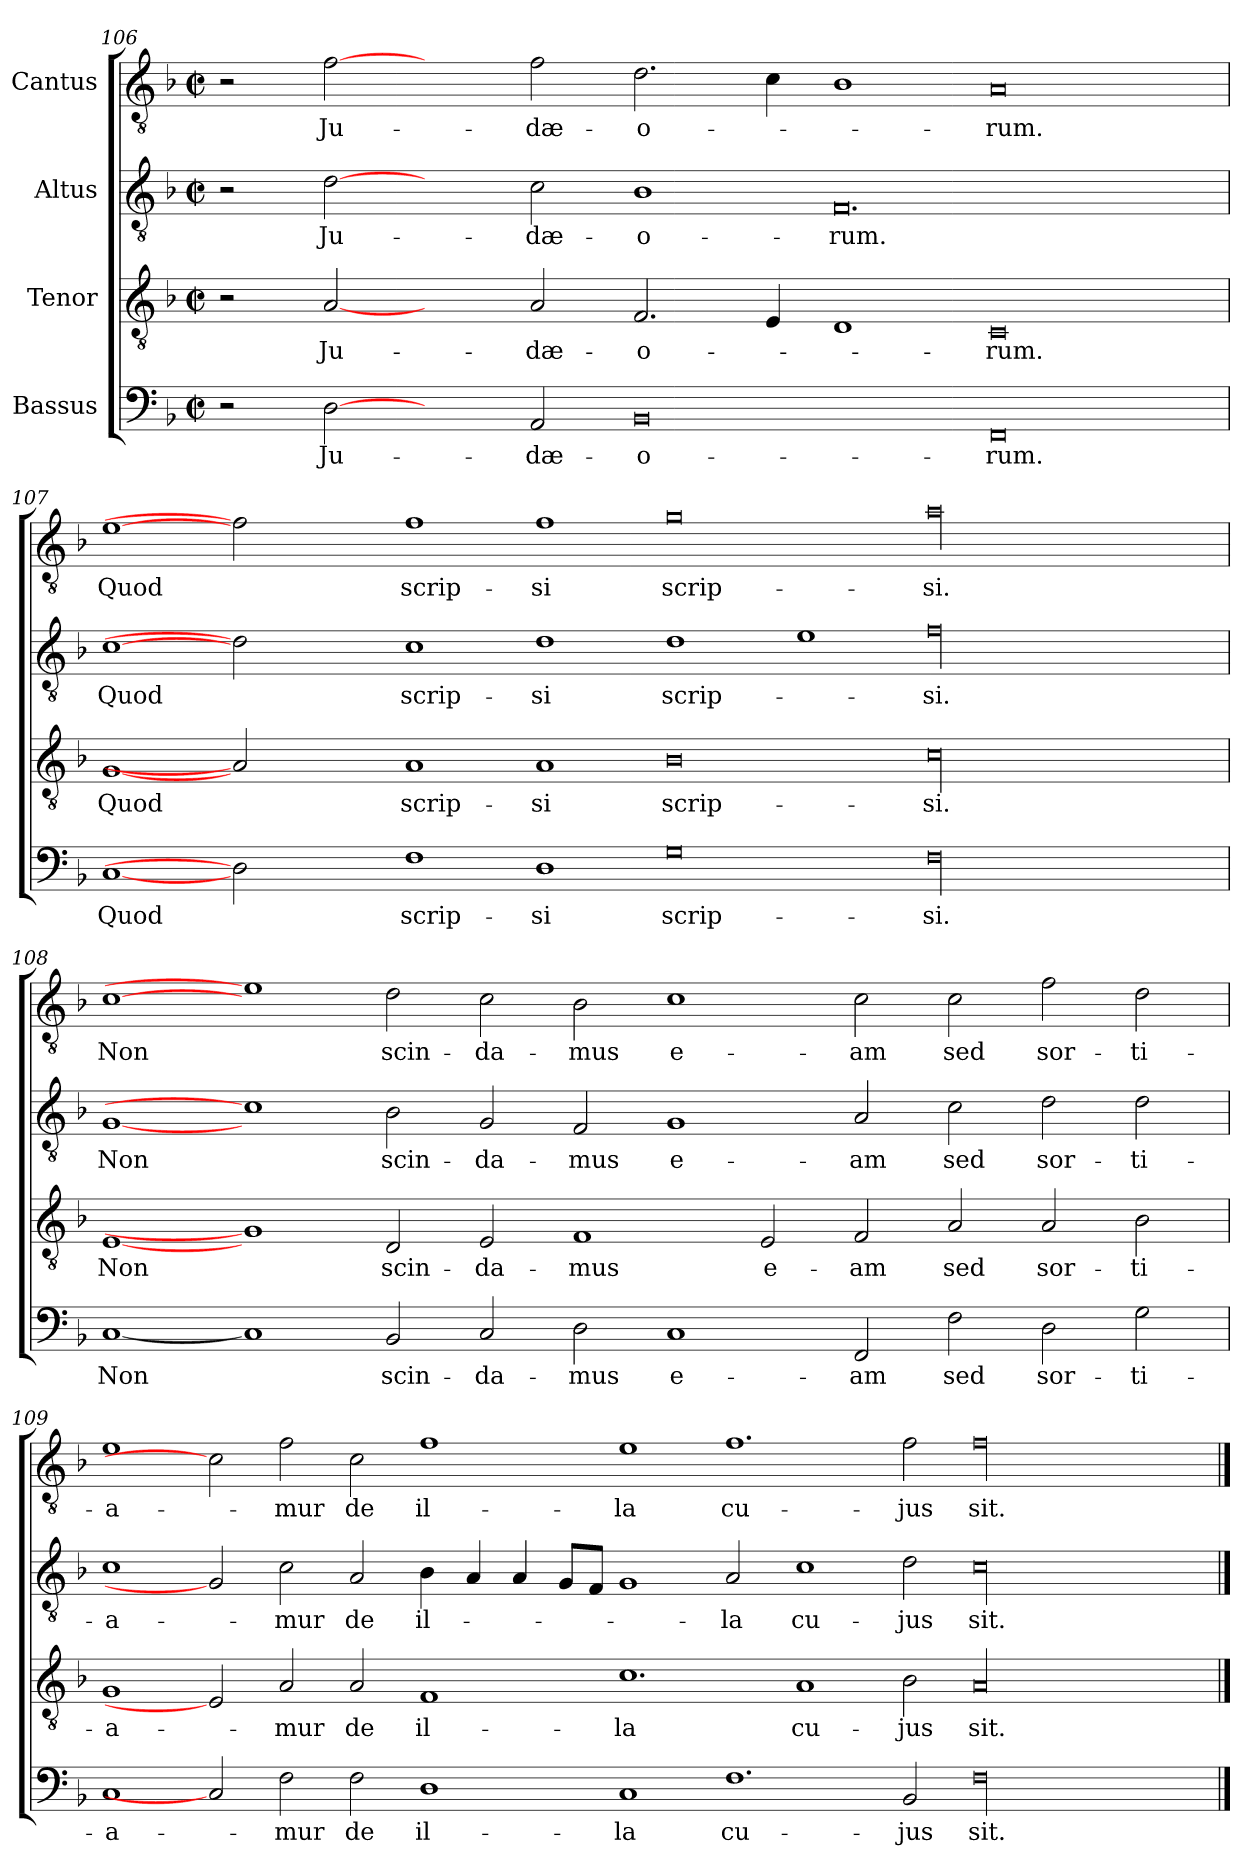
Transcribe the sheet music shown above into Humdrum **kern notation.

**kern	**text	**kern	**text	**kern	**text	**kern	**text
*part4	*part4	*part3	*part3	*part2	*part2	*part1	*part1
*staff4	*staff4	*staff3	*staff3	*staff2	*staff2	*staff1	*staff1
*I"Bassus	*	*I"Tenor	*	*I"Altus	*	*I"Cantus	*
*clefF4	*	*clefGv2	*	*clefGv2	*	*clefGv2	*
*k[b-]	*	*k[b-]	*	*k[b-]	*	*k[b-]	*
*F:	*	*F:	*	*F:	*	*F:	*
*M2/2	*	*M2/2	*	*M2/2	*	*M2/2	*
*met(c|)	*	*met(c|)	*	*met(c|)	*	*met(c|)	*
=106	=106	=106	=106	=106	=106	=106	=106
2r	.	2r	.	2r	.	2r	.
!	!LO:LY:b	!	!LO:LY:b	!	!LO:LY:b	!	!LO:LY:b
[2D	Ju-	[2A	Ju-	[2d	Ju-	[2f	Ju-
2ryy	.	2ryy	.	2ryy	.	2ryy	.
!	!LO:LY:b	!	!LO:LY:b	!	!LO:LY:b	!	!LO:LY:b
2AA/	-dæ-	2A/	-dæ-	2c\	-dæ-	2f\	-dæ-
!	!LO:LY:b	!	!LO:LY:b	!	!LO:LY:b	!	!LO:LY:b
0BB-	-o-	2.F/	-o-	1B-	-o-	2.d\	-o-
.	.	4E/	.	.	.	4c\	.
!	!	!	!	!	!LO:LY:b	!	!
.	.	1D	.	0.F	-rum.	1B-	.
!	!LO:LY:b	!	!LO:LY:b	!	!	!	!LO:LY:b
0FF	-rum.	0C	-rum.	.	.	0A	-rum.
!!LO:PB:g=z
=107	=107	=107	=107	=107	=107	=107	=107
!	!LO:LY:b	!	!LO:LY:b	!	!LO:LY:b	!	!LO:LY:b
[1C	Quod	[1G	Quod	[1c	Quod	[1e	Quod
2D]	.	2A]	.	2d]	.	2f]	.
2ryy	.	2ryy	.	2ryy	.	2ryy	.
!	!LO:LY:b	!	!LO:LY:b	!	!LO:LY:b	!	!LO:LY:b
1F	scrip-	1A	scrip-	1c	scrip-	1f	scrip-
!	!LO:LY:b	!	!LO:LY:b	!	!LO:LY:b	!	!LO:LY:b
1D	-si	1A	-si	1d	-si	1f	-si
!	!LO:LY:b	!	!LO:LY:b	!	!LO:LY:b	!	!LO:LY:b
0G	scrip-	0B-	scrip-	1d	scrip-	0g	scrip-
.	.	.	.	1e	.	.	.
!	!LO:LY:b	!	!LO:LY:b	!	!LO:LY:b	!	!LO:LY:b
00F	-si.	00c	-si.	00f	-si.	00a	-si.
=108	=108	=108	=108	=108	=108	=108	=108
!	!LO:LY:b	!	!LO:LY:b	!	!LO:LY:b	!	!LO:LY:b
[1C	Non	[1E	Non	[1G	Non	[1c	Non
1C]	.	1G]	.	1c]	.	1e]	.
!	!LO:LY:b	!	!LO:LY:b	!	!LO:LY:b	!	!LO:LY:b
2BB-/	scin-	2D/	scin-	2B-\	scin-	2d\	scin-
!	!LO:LY:b	!	!LO:LY:b	!	!LO:LY:b	!	!LO:LY:b
2C/	-da-	2E/	-da-	2G/	-da-	2c\	-da-
!	!LO:LY:b	!	!LO:LY:b	!	!LO:LY:b	!	!LO:LY:b
2D\	-mus	1F	-mus	2F/	-mus	2B-\	-mus
!	!LO:LY:b	!	!	!	!LO:LY:b	!	!LO:LY:b
1C	e-	.	.	1G	e-	1c	e-
!	!	!	!LO:LY:b	!	!	!	!
.	.	2E/	e-	.	.	.	.
!	!LO:LY:b	!	!LO:LY:b	!	!LO:LY:b	!	!LO:LY:b
2FF/	-am	2F/	-am	2A/	-am	2c\	-am
!	!LO:LY:b	!	!LO:LY:b	!	!LO:LY:b	!	!LO:LY:b
2F\	sed	2A/	sed	2c\	sed	2c\	sed
!	!LO:LY:b	!	!LO:LY:b	!	!LO:LY:b	!	!LO:LY:b
2D\	sor-	2A/	sor-	2d\	sor-	2f\	sor-
!	!LO:LY:b	!	!LO:LY:b	!	!LO:LY:b	!	!LO:LY:b
2G\	-ti-	2B-\	-ti-	2d\	-ti-	2d\	-ti-
=109	=109	=109	=109	=109	=109	=109	=109
!	!LO:LY:b	!	!LO:LY:b	!	!LO:LY:b	!	!LO:LY:b
1C	-a-	1G	-a-	1c	-a-	1e	-a-
2C]	.	2E]	.	2G]	.	2c]	.
!	!LO:LY:b	!	!LO:LY:b	!	!LO:LY:b	!	!LO:LY:b
2F\	-mur	2A/	-mur	2c\	-mur	2f\	-mur
!	!LO:LY:b	!	!LO:LY:b	!	!LO:LY:b	!	!LO:LY:b
2F\	de	2A/	de	2A/	de	2c\	de
!	!LO:LY:b	!	!LO:LY:b	!	!LO:LY:b	!	!LO:LY:b
1D	il-	1F	il-	4B-\	il-	1f	il-
.	.	.	.	4A/	.	.	.
.	.	.	.	4A/	.	.	.
.	.	.	.	8G/L	.	.	.
.	.	.	.	8F/J	.	.	.
!	!LO:LY:b	!	!LO:LY:b	!	!	!	!LO:LY:b
1C	-la	1.c	-la	1G	.	1e	-la
!	!LO:LY:b	!	!	!	!LO:LY:b	!	!LO:LY:b
1.F	cu-	.	.	2A/	-la	1.f	cu-
!	!	!	!LO:LY:b	!	!LO:LY:b	!	!
.	.	1A	cu-	1c	cu-	.	.
!	!LO:LY:b	!	!LO:LY:b	!	!LO:LY:b	!	!LO:LY:b
2BB-/	-jus	2B-\	-jus	2d\	-jus	2f\	-jus
!	!LO:LY:b	!	!LO:LY:b	!	!LO:LY:b	!	!LO:LY:b
00F	sit.	00A	sit.	00c	sit.	00f	sit.
==	==	==	==	==	==	==	==
*-	*-	*-	*-	*-	*-	*-	*-
